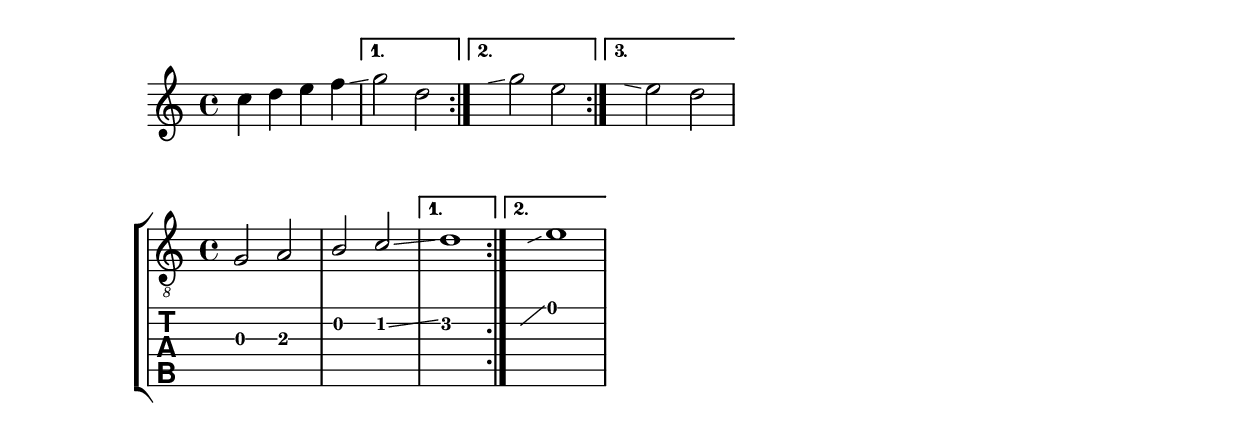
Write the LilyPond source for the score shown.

% DO NOT EDIT this file manually; it is automatically
% generated from Documentation\snippets\new
% Make any changes in Documentation/snippets/new/
% and then run scripts/auxiliar/makelsr.py
%
% This file is in the public domain.
%% Note: this file works from version 2.17.6
\version "2.17.6"

\header {
  lsrtags = "staff-notation, tweaks-and-overrides"
  texidoc = "
A glissando which extends into several @code{\\alternative} blocks
can be simulated by adding a hidden grace note with a glissando
at the start of each @code{\\alternative} block.  The grace note
should be at the same pitch as the note which starts the initial
glissando.  This is implemented here with a music function which
takes the pitch of the grace note as its argument.

Note that in polyphonic music the grace note must be matched with
corresponding grace notes in all other voices.
"
  doctitle = "Extending glissandi across repeats"
} % begin verbatim

repeatGliss = #(define-music-function (parser location grace)
  (ly:pitch?)
  #{
    % the next two lines ensure the glissando is long enough
    % to be visible
    \once \override Glissando.springs-and-rods
      = #ly:spanner::set-spacing-rods
    \once \override Glissando.minimum-length = #3.5
    \once \hideNotes
    \grace $grace \glissando
  #})

\score {
  \relative c'' {
    \repeat volta 3 { c4 d e f\glissando }
    \alternative {
      { g2 d }
      { \repeatGliss f g2 e }
      { \repeatGliss f e2 d }
    }
  }
}

music =  \relative c' {
  \voiceOne
  \repeat volta 2 {
    g a b c\glissando
  }
  \alternative {
    { d1 }
    { \repeatGliss c e1 }
  }
}

\score {
  \new StaffGroup <<
    \new Staff <<
      \context Voice { \clef "G_8" \music }
    >>
    \new TabStaff  <<
      \context TabVoice { \clef "moderntab" \music }
    >>
  >>
}